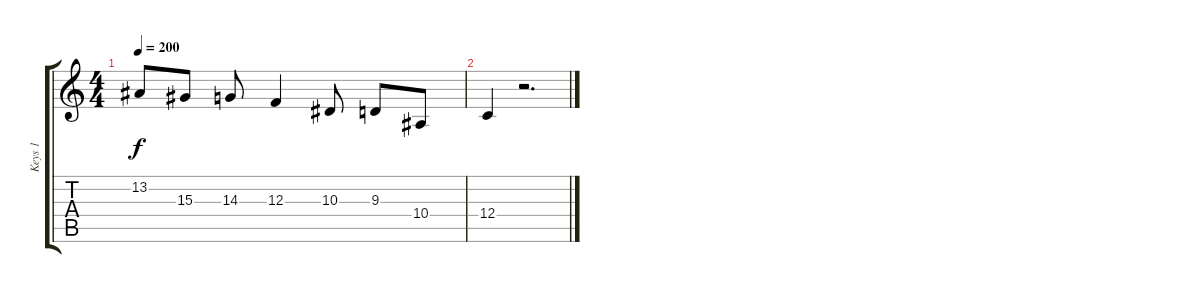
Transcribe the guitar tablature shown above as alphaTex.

\track ("Keys 1" "Keys 1") {instrument fx1rain}
\staff {score tabs}
\tuning (D4 A3 F3 C3 G2 C2) {hide}
\ts (4 4)
\tempo 200
\clef g2
\ks c
13.2.8{dy f} 15.3.8 14.3.8 12.3.4 10.3.8 9.3.8 10.4.8 |
12.4.4 r.2{d}
